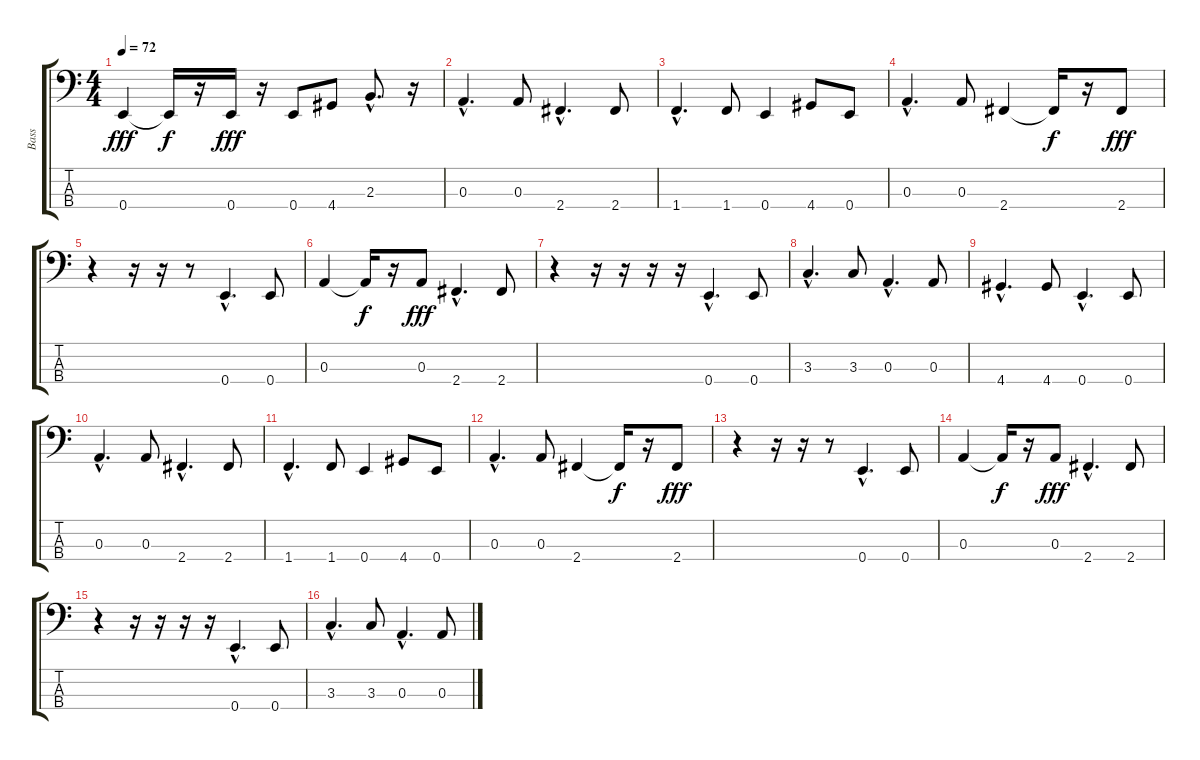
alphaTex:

\track ("Bass" "Bass") {instrument fretlessbass}
\staff {score tabs}
\tuning (G2 D2 A1 E1) {hide}
\ts (4 4)
\tempo 72
\clef f4
\ks c
0.4.4{dy fff} 0.4{t}.16{dy f} r.16 0.4.16{dy fff} r.16 0.4.8 4.4.8 2.3{hac}.8{d} r.16 |
0.3{hac}.4{d} 0.3.8 2.4{hac}.4{d} 2.4.8 |
1.4{hac}.4{d} 1.4.8 0.4.4 4.4.8 0.4.8 |
0.3{hac}.4{d} 0.3.8 2.4.4 2.4{t}.16{dy f} r.16 2.4.8{dy fff} |
r.4 r.16 r.16 r.8 0.4{hac}.4{d} 0.4.8 |
0.3.4 0.3{t}.16{dy f} r.16 0.3.8{dy fff} 2.4{hac}.4{d} 2.4.8 |
r.4 r.16 r.16 r.16 r.16 0.4{hac}.4{d} 0.4.8 |
3.3{hac}.4{d} 3.3.8 0.3{hac}.4{d} 0.3.8 |
4.4{hac}.4{d} 4.4.8 0.4{hac}.4{d} 0.4.8 |
0.3{hac}.4{d} 0.3.8 2.4{hac}.4{d} 2.4.8 |
1.4{hac}.4{d} 1.4.8 0.4.4 4.4.8 0.4.8 |
0.3{hac}.4{d} 0.3.8 2.4.4 2.4{t}.16{dy f} r.16 2.4.8{dy fff} |
r.4 r.16 r.16 r.8 0.4{hac}.4{d} 0.4.8 |
0.3.4 0.3{t}.16{dy f} r.16 0.3.8{dy fff} 2.4{hac}.4{d} 2.4.8 |
r.4 r.16 r.16 r.16 r.16 0.4{hac}.4{d} 0.4.8 |
3.3{hac}.4{d} 3.3.8 0.3{hac}.4{d} 0.3.8
